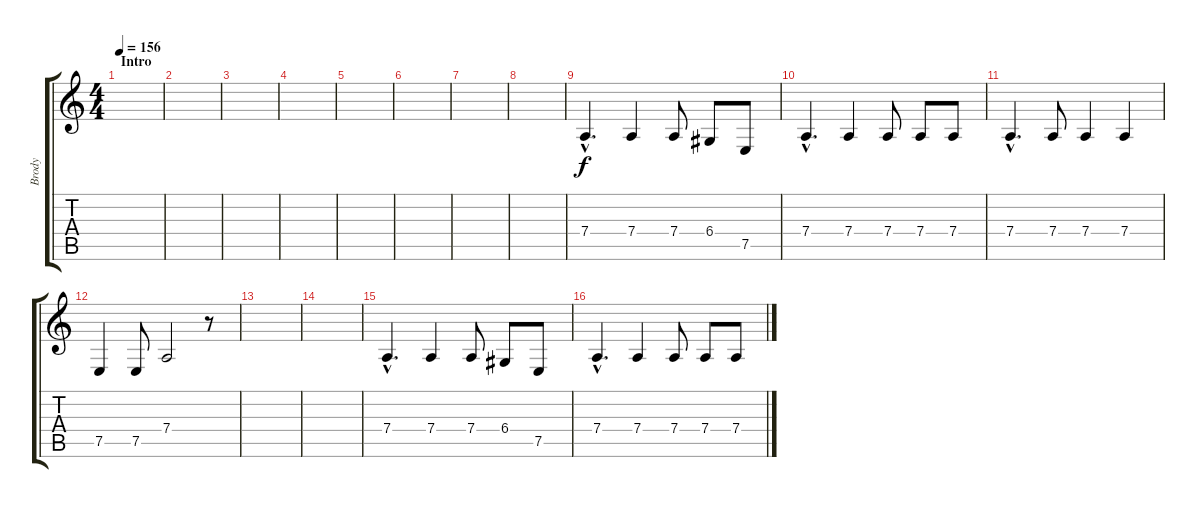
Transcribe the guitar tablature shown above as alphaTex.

\track ("Brody" "Brody") {instrument altosax}
\staff {score tabs}
\tuning (E4 B3 G3 D3 A2 E2) {hide}
\ts (4 4)
\section ("" "Intro")
\tempo 156
\clef g2
\ks c
|
|
|
|
|
|
|
|
7.4{hac}.4{d} 7.4.4 7.4.8 6.4.8 7.5.8 |
7.4{hac}.4{d} 7.4.4 7.4.8 7.4.8 7.4.8 |
7.4{hac}.4{d} 7.4.8 7.4.4 7.4.4 |
7.5.4 7.5.8 7.4.2 r.8 |
|
|
7.4{hac}.4{d} 7.4.4 7.4.8 6.4.8 7.5.8 |
7.4{hac}.4{d} 7.4.4 7.4.8 7.4.8 7.4.8
